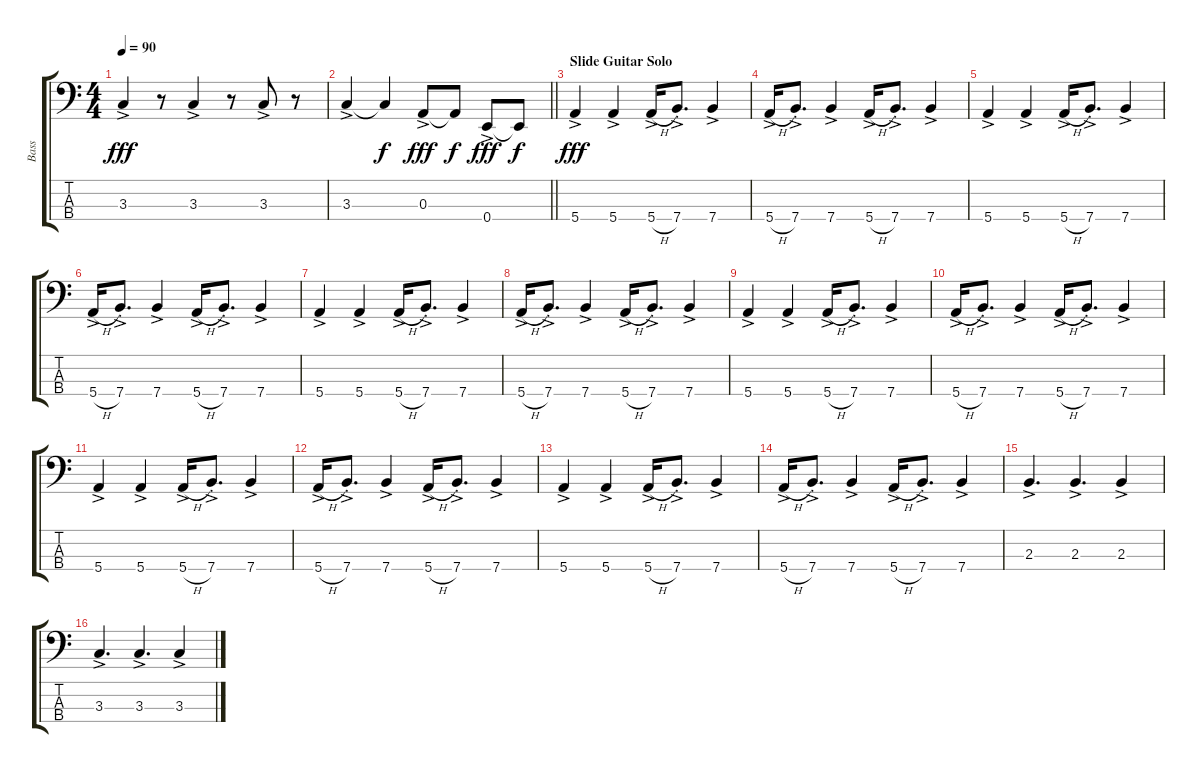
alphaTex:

\track ("Bass" "Bass") {instrument electricbassfinger}
\staff {score tabs}
\tuning (G2 D2 A1 E1) {hide}
\ts (4 4)
\tempo 90
\clef f4
\ks c
3.3{ac}.4{dy fff} r.8 3.3{ac}.4 r.8 3.3{ac}.8 r.8 |
\barLineRight lightlight
3.3{ac}.4 3.3{t}.4{dy f} 0.3{ac}.8{dy fff} 0.3{t}.8{dy f} 0.4{ac}.8{dy fff} 0.4{t}.8{dy f} |
\section ("" "Slide Guitar Solo")
5.4{ac}.4{dy fff} 5.4{ac}.4 5.4{h ac}.16 7.4{ac st}.8{d} 7.4{ac}.4 |
5.4{h ac}.16 7.4{ac st}.8{d} 7.4{ac}.4 5.4{h ac}.16 7.4{ac st}.8{d} 7.4{ac}.4 |
5.4{ac}.4 5.4{ac}.4 5.4{h ac}.16 7.4{ac st}.8{d} 7.4{ac}.4 |
5.4{h ac}.16 7.4{ac st}.8{d} 7.4{ac}.4 5.4{h ac}.16 7.4{ac st}.8{d} 7.4{ac}.4 |
5.4{ac}.4 5.4{ac}.4 5.4{h ac}.16 7.4{ac st}.8{d} 7.4{ac}.4 |
5.4{h ac}.16 7.4{ac st}.8{d} 7.4{ac}.4 5.4{h ac}.16 7.4{ac st}.8{d} 7.4{ac}.4 |
5.4{ac}.4 5.4{ac}.4 5.4{h ac}.16 7.4{ac st}.8{d} 7.4{ac}.4 |
5.4{h ac}.16 7.4{ac st}.8{d} 7.4{ac}.4 5.4{h ac}.16 7.4{ac st}.8{d} 7.4{ac}.4 |
5.4{ac}.4 5.4{ac}.4 5.4{h ac}.16 7.4{ac st}.8{d} 7.4{ac}.4 |
5.4{h ac}.16 7.4{ac st}.8{d} 7.4{ac}.4 5.4{h ac}.16 7.4{ac st}.8{d} 7.4{ac}.4 |
5.4{ac}.4 5.4{ac}.4 5.4{h ac}.16 7.4{ac st}.8{d} 7.4{ac}.4 |
5.4{h ac}.16 7.4{ac st}.8{d} 7.4{ac}.4 5.4{h ac}.16 7.4{ac st}.8{d} 7.4{ac}.4 |
2.3{ac}.4{d} 2.3{ac}.4{d} 2.3{ac}.4 |
3.3{ac}.4{d} 3.3{ac}.4{d} 3.3{sl ac}.4
